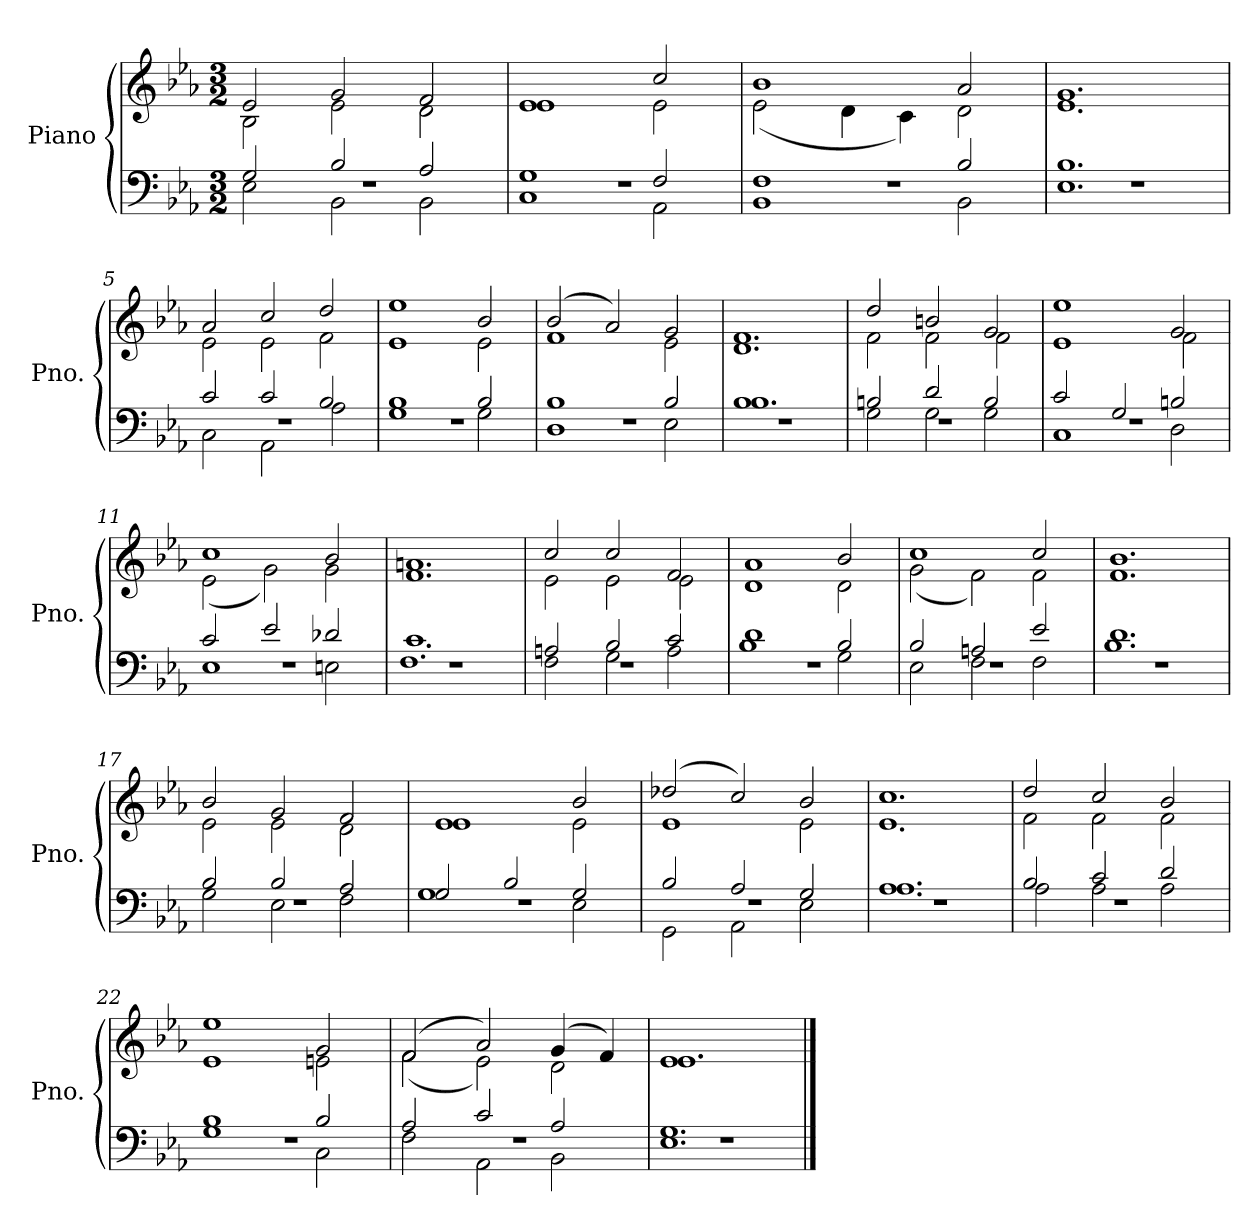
**kern	**kern
*part1	*part1
*staff2	*staff1
*I"Piano	*
*I'Pno.	*
*clefF4	*clefG2
*k[b-e-a-]	*k[b-e-a-]
*M3/2	*M3/2
*MM200	*MM200
=1	=1
*^	*^
*	*^	*	*
1.r	2G/	2E-\	2e-/	2B-\
.	2B-/	2BB-\	2g/	2e-\
.	2A-/	2BB-\	2f/	2d\
=2	=2	=2	=2	=2
1.r	1G	1C	1e-	1e-
.	2F/	2AA-\	2cc/	2e-\
=3	=3	=3	=3	=3
1.r	1F	1BB-	1b-	(2e-\
.	.	.	.	4d\
.	.	.	.	4c\)
.	2B-/	2BB-\	2a-/	2d\
=4	=4	=4	=4	=4
1.r	1.B-	1.E-	1.g	1.e-
=5	=5	=5	=5	=5
1.r	2c/	2C\	2a-/	2e-\
.	2c/	2AA-\	2cc/	2e-\
.	2B-/	2A-\	2dd/	2f\
=6	=6	=6	=6	=6
1.r	1B-	1G	1ee-	1e-
.	2B-/	2G\	2b-/	2e-\
=7	=7	=7	=7	=7
1.r	1B-	1D	(2b-/	1f
.	.	.	2a-/)	.
.	2B-/	2E-\	2g/	2e-\
=8	=8	=8	=8	=8
1.r	1.B-	1.B-	1.f	1.d
=9	=9	=9	=9	=9
1.r	2Bn/	2G\	2dd/	2f\
.	2d/	2G\	2bn/	2f\
.	2B/	2G\	2g/	2f\
!!LO:LB:g=z	!!
=10	=10	=10	=10	=10
1.r	2c/	1C	1ee-	1e-
.	2G/	.	.	.
.	2Bn/	2D\	2g/	2f\
=11	=11	=11	=11	=11
1.r	2c/	1E-	1cc	(2e-\
.	2e-/	.	.	2g\)
.	2d-X/	2En\	2b-/	2g\
=12	=12	=12	=12	=12
1.r	1.c	1.F	1.an	1.f
=13	=13	=13	=13	=13
1.r	2An/	2F\	2cc/	2e-\
.	2B-/	2G\	2cc/	2e-\
.	2c/	2A\	2f/	2e-\
=14	=14	=14	=14	=14
1.r	1d	1B-	1a-	1d
.	2B-/	2G\	2b-/	2d\
=15	=15	=15	=15	=15
1.r	2B-/	2E-\	1cc	(2g\
.	2An/	2F\	.	2f\)
.	2e-/	2F\	2cc/	2f\
=16	=16	=16	=16	=16
1.r	1.d	1.B-	1.b-	1.f
=17	=17	=17	=17	=17
1.r	2B-/	2G\	2b-/	2e-\
.	2B-/	2E-\	2g/	2e-\
.	2A-/	2F\	2f/	2d\
=18	=18	=18	=18	=18
1.r	2G/	1G	1e-	1e-
.	2B-/	.	.	.
.	2G/	2E-\	2b-/	2e-\
!!LO:LB:g=z	!!
=19	=19	=19	=19	=19
1.r	2B-/	2GG\	(2dd-X/	1e-
.	2A-/	2AA-\	2cc/)	.
.	2G/	2E-\	2b-/	2e-\
=20	=20	=20	=20	=20
1.r	1.A-	1.A-	1.cc	1.e-
=21	=21	=21	=21	=21
1.r	2B-/	2A-\	2dd/	2f\
.	2c/	2A-\	2cc/	2f\
.	2d/	2A-\	2b-/	2f\
=22	=22	=22	=22	=22
1.r	1B-	1G	1ee-	1e-
.	2B-/	2C\	2g/	2en\
=23	=23	=23	=23	=23
1.r	2A-/	2F\	(2f/	(2f\
.	2c/	2AA-\	2a-/)	2e-\)
.	2A-/	2BB-\	(4g/	2d\
.	.	.	4f/)	.
=24	=24	=24	=24	=24
1.r	1.G	1.E-	1.e-	1.e-
*v	*v	*v	*	*
*	*v	*v
==	==
*-	*-
